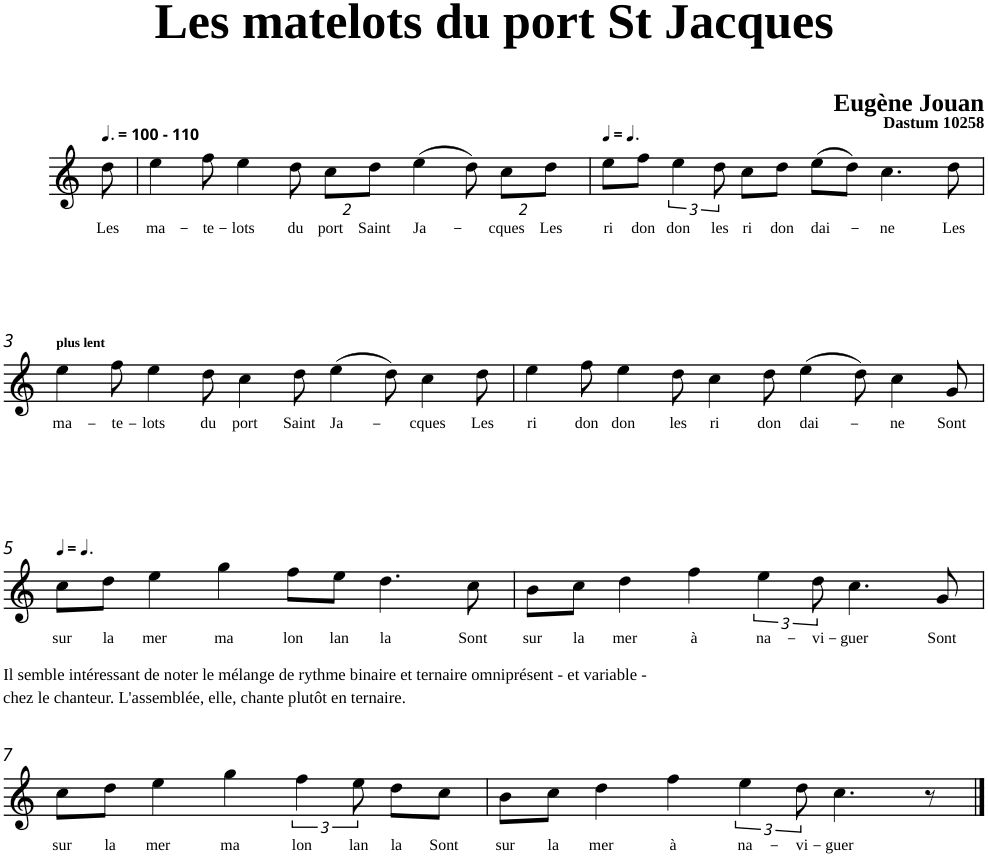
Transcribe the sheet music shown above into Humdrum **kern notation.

**kern	**text
*part1	*part1
*staff1	*staff1
*clefG2	*
*k[]	*
=	=
!LO:TX:a:B:t=- 110	!
!	!LO:LY:b
8dd\	Les
=1	=1
!	!LO:LY:b
4ee\	ma-
!	!LO:LY:b
8ff\	-te-
!	!LO:LY:b
4ee\	-lots
!	!LO:LY:b
8dd\	du
*Xbrackettup	*
!	!LO:LY:b
16%3cc\L	port
!	!LO:LY:b
[16dd\J	Saint
8ryy	.
!	!LO:LY:b
(>4ee\	Ja-
8dd\)	.
!	!LO:LY:b
16%3cc\L	-cques
!	!LO:LY:b
16%3dd\J	Les
=2	=2
*MM225	*
!	!LO:LY:b
8ee\L	ri
8dd\J]	.
!	!LO:LY:b
8ff\J	don
*brackettup	*
!	!LO:LY:b
6ee\	don
!	!LO:LY:b
12dd\	les
!	!LO:LY:b
8cc\L	ri
!	!LO:LY:b
8dd\J	don
!	!LO:LY:b
(>8ee\L	dai-
8dd\J)	.
!	!LO:LY:b
4.cc\	-ne
!	!LO:LY:b
8dd\	Les
!!LO:LB:g=z
=3	=3
!LO:TX:a:B:t=plus lent	!
!	!LO:LY:b
4ee\	ma-
!	!LO:LY:b
8ff\	-te-
!	!LO:LY:b
4ee\	-lots
!	!LO:LY:b
8dd\	du
!	!LO:LY:b
4cc\	port
!	!LO:LY:b
8dd\	Saint
!	!LO:LY:b
(>4ee\	Ja-
8dd\)	.
!	!LO:LY:b
4cc\	-cques
!	!LO:LY:b
8dd\	Les
=4	=4
!	!LO:LY:b
4ee\	ri
!	!LO:LY:b
8ff\	don
!	!LO:LY:b
4ee\	don
!	!LO:LY:b
8dd\	les
!	!LO:LY:b
4cc\	ri
!	!LO:LY:b
8dd\	don
!	!LO:LY:b
(>4ee\	dai-
8dd\)	.
!	!LO:LY:b
4cc\	-ne
!	!LO:LY:b
8g/	Sont
!!LO:LB:g=z
=5	=5
!	!LO:LY:b
8cc\L	sur
!	!LO:LY:b
8dd\J	la
!	!LO:LY:b
4ee\	mer
!	!LO:LY:b
4gg\	ma
!	!LO:LY:b
8ff\L	lon
!	!LO:LY:b
8ee\J	lan
!	!LO:LY:b
4.dd\	la
!	!LO:LY:b
8cc\	Sont
=6	=6
!	!LO:LY:b
8b\L	sur
!	!LO:LY:b
8cc\J	la
!	!LO:LY:b
4dd\	mer
!	!LO:LY:b
4ff\	à
!	!LO:LY:b
6ee\	na-
!	!LO:LY:b
12dd\	-vi-
!	!LO:LY:b
4.cc\	-guer
!	!LO:LY:b
8g/	Sont
!!LO:LB:g=z
=7	=7
!	!LO:LY:b
8cc\L	sur
!	!LO:LY:b
8dd\J	la
!	!LO:LY:b
4ee\	mer
!	!LO:LY:b
4gg\	ma
!	!LO:LY:b
6ff\	lon
!	!LO:LY:b
12ee\	lan
!	!LO:LY:b
8dd\L	la
!	!LO:LY:b
8cc\J	Sont
=8	=8
!	!LO:LY:b
8b\L	sur
!	!LO:LY:b
8cc\J	la
!	!LO:LY:b
4dd\	mer
!	!LO:LY:b
4ff\	à
!	!LO:LY:b
6ee\	na-
!	!LO:LY:b
12dd\	-vi-
!	!LO:LY:b
4.cc\	-guer
8r	.
==	==
*-	*-
